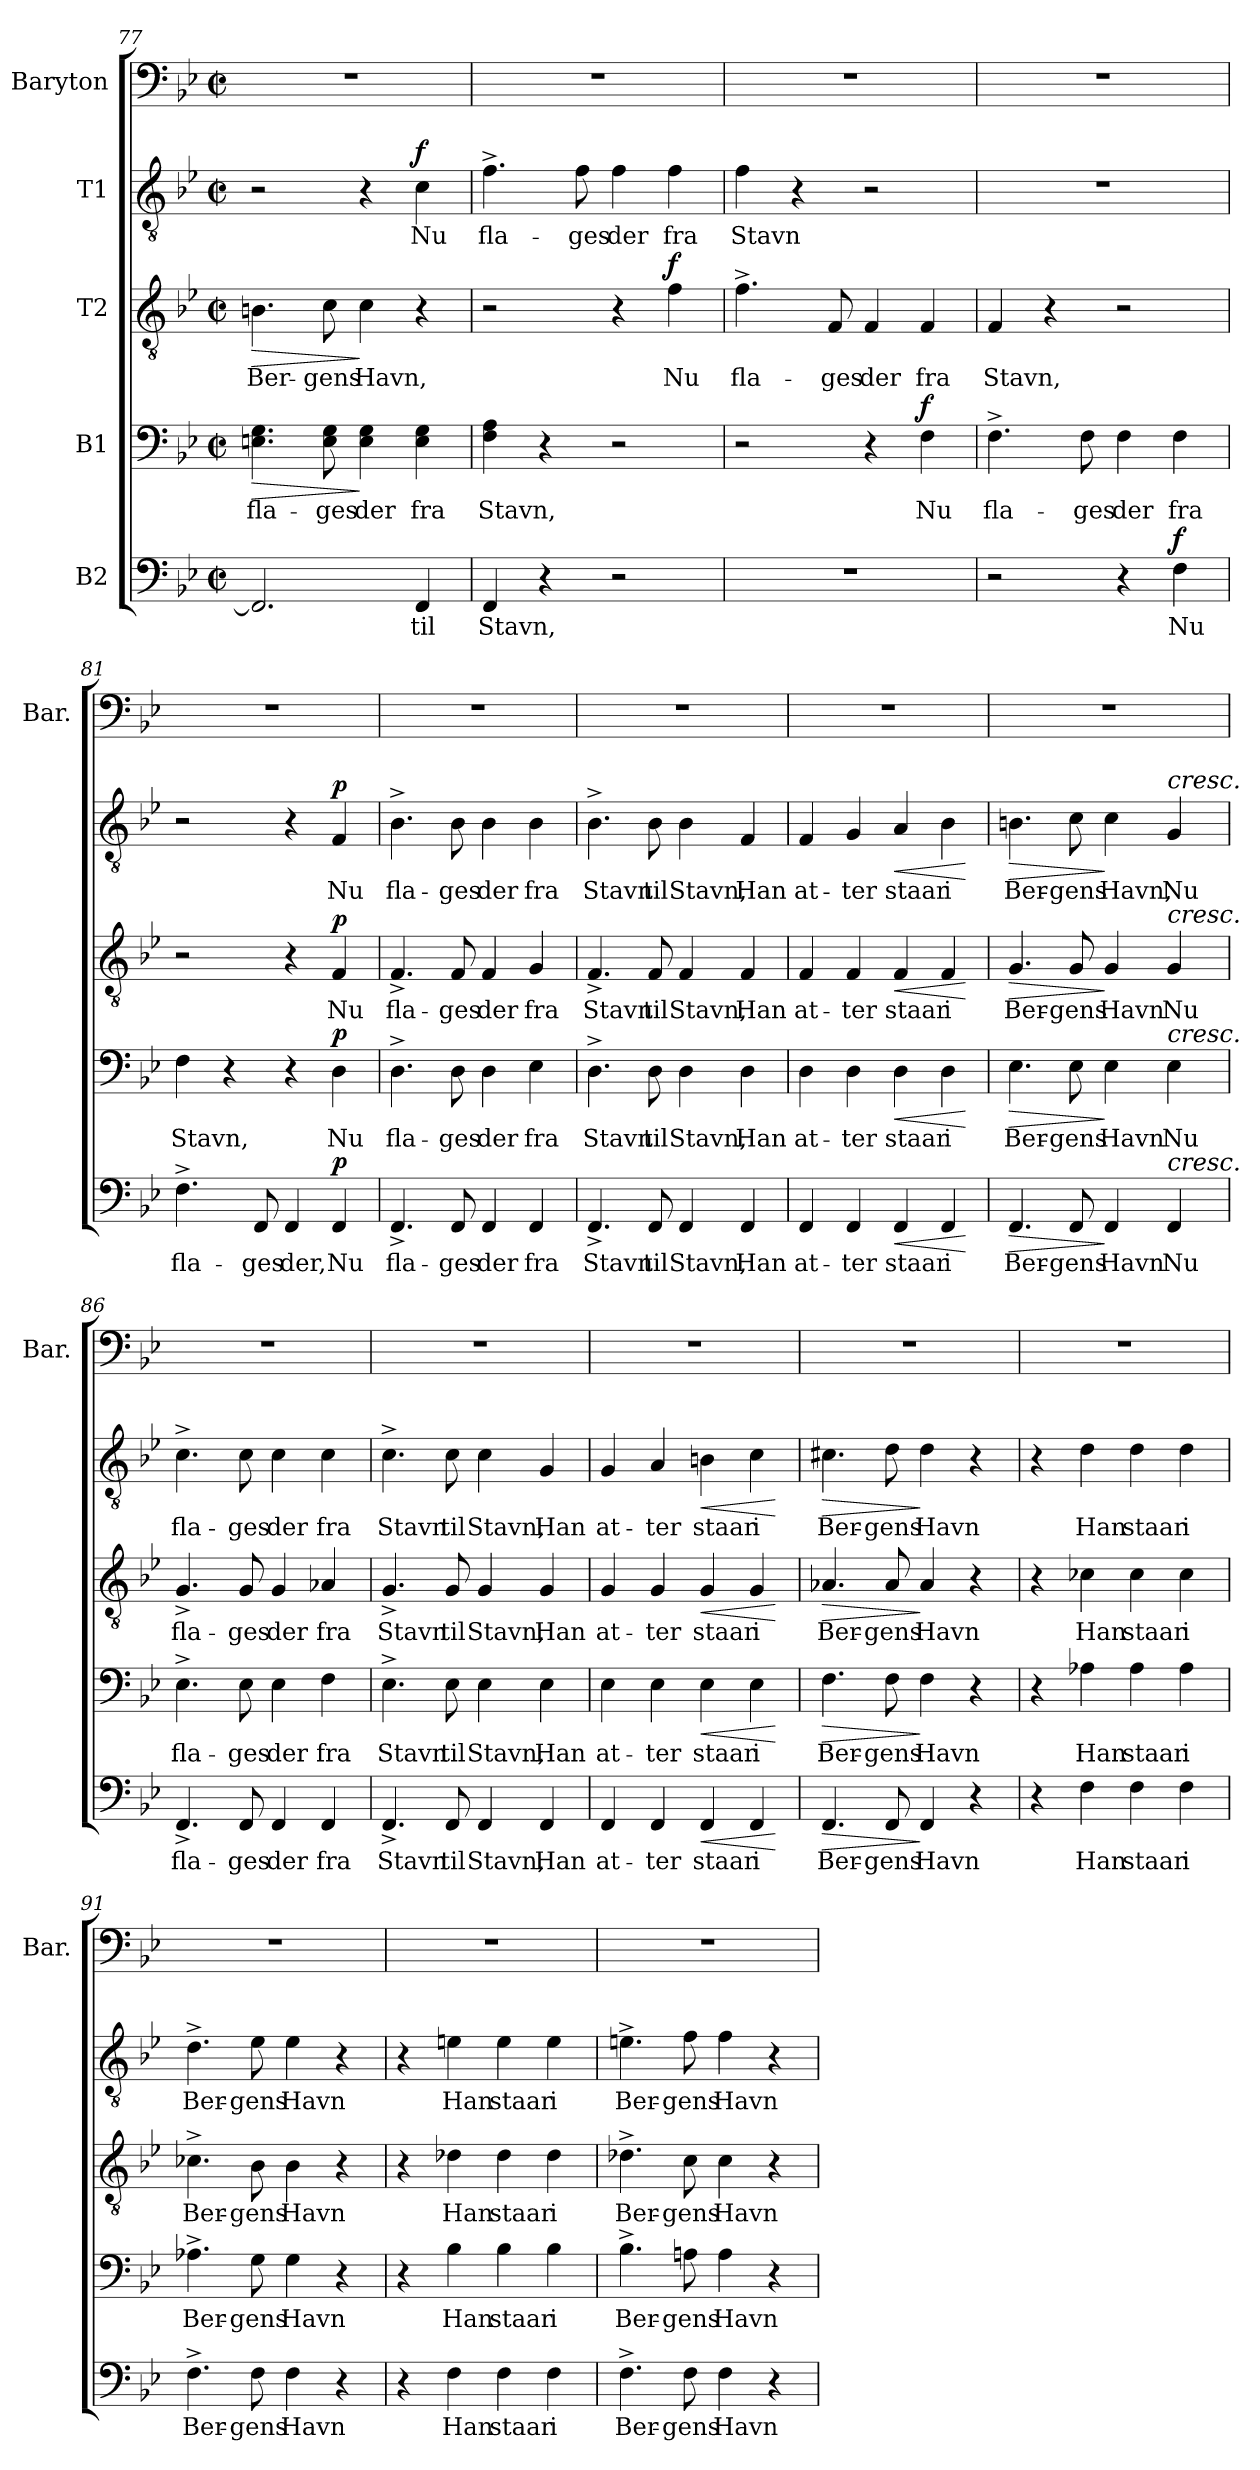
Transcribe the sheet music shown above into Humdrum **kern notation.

**kern	**text	**dynam	**kern	**text	**dynam	**kern	**text	**dynam	**kern	**text	**dynam	**kern
*part5	*part5	*part5	*part4	*part4	*part4	*part3	*part3	*part3	*part2	*part2	*part2	*part1
*staff5	*staff5	*staff5	*staff4	*staff4	*staff4	*staff3	*staff3	*staff3	*staff2	*staff2	*staff2	*staff1
*I"B2	*	*	*I"B1	*	*	*I"T2	*	*	*I"T1	*	*	*I"Baryton
*	*	*	*	*	*	*	*	*	*	*	*	*I'Bar.
*clefF4	*	*	*clefF4	*	*	*clefGv2	*	*	*clefGv2	*	*	*clefF4
*k[b-e-]	*	*	*k[b-e-]	*	*	*k[b-e-]	*	*	*k[b-e-]	*	*	*k[b-e-]
*M2/2	*	*	*M2/2	*	*	*M2/2	*	*	*M2/2	*	*	*M2/2
*met(c|)	*	*	*met(c|)	*	*	*met(c|)	*	*	*met(c|)	*	*	*met(c|)
=77	=77	=77	=77	=77	=77	=77	=77	=77	=77	=77	=77	=77
!	!	!	!	!LO:LY:b	!LO:HP:b	!	!LO:LY:b	!LO:HP:b	!	!	!	!
2.FF/]	.	.	4.En\ 4.G\	fla-	>	4.Bn\	Ber-	>	2r	.	.	1r
!	!	!	!	!LO:LY:b	!	!	!LO:LY:b	!	!	!	!	!
.	.	.	8E\ 8G\	-ges	.	8c\	-gens	.	.	.	.	.
!	!	!	!	!LO:LY:b	!	!	!LO:LY:b	!	!	!	!	!
.	.	.	4E\ 4G\	der	]	4c\	Havn,	]	4r	.	.	.
!	!LO:LY:b	!	!	!LO:LY:b	!	!	!	!	!	!LO:LY:b	!LO:DY:a	!
4FF/	til	.	4E\ 4G\	fra	.	4r	.	.	4c\	Nu	f	.
=78	=78	=78	=78	=78	=78	=78	=78	=78	=78	=78	=78	=78
!	!LO:LY:b	!	!	!LO:LY:b	!	!	!	!	!	!LO:LY:b	!	!
4FF/	Stavn,	.	4F\ 4A\	Stavn,	.	2r	.	.	4.f^\	fla-	.	1r
4r	.	.	4r	.	.	.	.	.	.	.	.	.
!	!	!	!	!	!	!	!	!	!	!LO:LY:b	!	!
.	.	.	.	.	.	.	.	.	8f\	-ges	.	.
!	!	!	!	!	!	!	!	!	!	!LO:LY:b	!	!
2r	.	.	2r	.	.	4r	.	.	4f\	der	.	.
!	!	!	!	!	!	!	!LO:LY:b	!LO:DY:a	!	!LO:LY:b	!	!
.	.	.	.	.	.	4f\	Nu	f	4f\	fra	.	.
!!LO:PB:g=z
=79	=79	=79	=79	=79	=79	=79	=79	=79	=79	=79	=79	=79
!	!	!	!	!	!	!	!LO:LY:b	!	!	!LO:LY:b	!	!
1r	.	.	2r	.	.	4.f^\	fla-	.	4f\	Stavn	.	1r
.	.	.	.	.	.	.	.	.	4r	.	.	.
!	!	!	!	!	!	!	!LO:LY:b	!	!	!	!	!
.	.	.	.	.	.	8F/	-ges	.	.	.	.	.
!	!	!	!	!	!	!	!LO:LY:b	!	!	!	!	!
.	.	.	4r	.	.	4F/	der	.	2r	.	.	.
!	!	!	!	!LO:LY:b	!LO:DY:a	!	!LO:LY:b	!	!	!	!	!
.	.	.	4F\	Nu	f	4F/	fra	.	.	.	.	.
=80	=80	=80	=80	=80	=80	=80	=80	=80	=80	=80	=80	=80
!	!	!	!	!LO:LY:b	!	!	!LO:LY:b	!	!	!	!	!
2r	.	.	4.F^\	fla-	.	4F/	Stavn,	.	1r	.	.	1r
.	.	.	.	.	.	4r	.	.	.	.	.	.
!	!	!	!	!LO:LY:b	!	!	!	!	!	!	!	!
.	.	.	8F\	-ges	.	.	.	.	.	.	.	.
!	!	!	!	!LO:LY:b	!	!	!	!	!	!	!	!
4r	.	.	4F\	der	.	2r	.	.	.	.	.	.
!	!LO:LY:b	!LO:DY:a	!	!LO:LY:b	!	!	!	!	!	!	!	!
4F\	Nu	f	4F\	fra	.	.	.	.	.	.	.	.
=81	=81	=81	=81	=81	=81	=81	=81	=81	=81	=81	=81	=81
!	!LO:LY:b	!	!	!LO:LY:b	!	!	!	!	!	!	!	!
4.F^\	fla-	.	4F\	Stavn,	.	2r	.	.	2r	.	.	1r
.	.	.	4r	.	.	.	.	.	.	.	.	.
!	!LO:LY:b	!	!	!	!	!	!	!	!	!	!	!
8FF/	-ges	.	.	.	.	.	.	.	.	.	.	.
!	!LO:LY:b	!	!	!	!	!	!	!	!	!	!	!
4FF/	der,	.	4r	.	.	4r	.	.	4r	.	.	.
!	!LO:LY:b	!LO:DY:a	!	!LO:LY:b	!LO:DY:a	!	!LO:LY:b	!LO:DY:a	!	!LO:LY:b	!LO:DY:a	!
4FF/	Nu	p	4D\	Nu	p	4F/	Nu	p	4F/	Nu	p	.
=82	=82	=82	=82	=82	=82	=82	=82	=82	=82	=82	=82	=82
!	!LO:LY:b	!	!	!LO:LY:b	!	!	!LO:LY:b	!	!	!LO:LY:b	!	!
4.FF^/	fla-	.	4.D^\	fla-	.	4.F^/	fla-	.	4.B-^\	fla-	.	1r
!	!LO:LY:b	!	!	!LO:LY:b	!	!	!LO:LY:b	!	!	!LO:LY:b	!	!
8FF/	-ges	.	8D\	-ges	.	8F/	-ges	.	8B-\	-ges	.	.
!	!LO:LY:b	!	!	!LO:LY:b	!	!	!LO:LY:b	!	!	!LO:LY:b	!	!
4FF/	der	.	4D\	der	.	4F/	der	.	4B-\	der	.	.
!	!LO:LY:b	!	!	!LO:LY:b	!	!	!LO:LY:b	!	!	!LO:LY:b	!	!
4FF/	fra	.	4E-\	fra	.	4G/	fra	.	4B-\	fra	.	.
=83	=83	=83	=83	=83	=83	=83	=83	=83	=83	=83	=83	=83
!	!LO:LY:b	!	!	!LO:LY:b	!	!	!LO:LY:b	!	!	!LO:LY:b	!	!
4.FF^/	Stavn	.	4.D^\	Stavn	.	4.F^/	Stavn	.	4.B-^\	Stavn	.	1r
!	!LO:LY:b	!	!	!LO:LY:b	!	!	!LO:LY:b	!	!	!LO:LY:b	!	!
8FF/	til	.	8D\	til	.	8F/	til	.	8B-\	til	.	.
!	!LO:LY:b	!	!	!LO:LY:b	!	!	!LO:LY:b	!	!	!LO:LY:b	!	!
4FF/	Stavn,	.	4D\	Stavn,	.	4F/	Stavn,	.	4B-\	Stavn,	.	.
!	!LO:LY:b	!	!	!LO:LY:b	!	!	!LO:LY:b	!	!	!LO:LY:b	!	!
4FF/	Han	.	4D\	Han	.	4F/	Han	.	4F/	Han	.	.
=84	=84	=84	=84	=84	=84	=84	=84	=84	=84	=84	=84	=84
!	!LO:LY:b	!	!	!LO:LY:b	!	!	!LO:LY:b	!	!	!LO:LY:b	!	!
4FF/	at-	.	4D\	at-	.	4F/	at-	.	4F/	at-	.	1r
!	!LO:LY:b	!	!	!LO:LY:b	!	!	!LO:LY:b	!	!	!LO:LY:b	!	!
4FF/	-ter	.	4D\	-ter	.	4F/	-ter	.	4G/	-ter	.	.
!	!LO:LY:b	!LO:HP:b	!	!LO:LY:b	!LO:HP:b	!	!LO:LY:b	!LO:HP:b	!	!LO:LY:b	!LO:HP:b	!
4FF/	staar	<	4D\	staar	<	4F/	staar	<	4A/	staar	<	.
!	!LO:LY:b	!	!	!LO:LY:b	!	!	!LO:LY:b	!	!	!LO:LY:b	!	!
4FF/	i	.	4D\	i	.	4F/	i	.	4B-\	i	.	.
.	.	[	.	.	[	.	.	[	.	.	[	.
=85	=85	=85	=85	=85	=85	=85	=85	=85	=85	=85	=85	=85
!	!LO:LY:b	!LO:HP:b	!	!LO:LY:b	!LO:HP:b	!	!LO:LY:b	!LO:HP:b	!	!LO:LY:b	!LO:HP:b	!
4.FF/	Ber-	>	4.E-\	Ber-	>	4.G/	Ber-	>	4.Bn\	Ber-	>	1r
!	!LO:LY:b	!	!	!LO:LY:b	!	!	!LO:LY:b	!	!	!LO:LY:b	!	!
8FF/	-gens	.	8E-\	-gens	.	8G/	-gens	.	8c\	-gens	.	.
!	!LO:LY:b	!	!	!LO:LY:b	!	!	!LO:LY:b	!	!	!LO:LY:b	!	!
4FF/	Havn	]	4E-\	Havn	]	4G/	Havn	]	4c\	Havn,	]	.
!	!	!	!	!	!	!	!	!	!LO:TX:a:i:t=cresc.	!	!	!
!	!	!	!	!	!	!LO:TX:a:i:t=cresc.	!	!	!	!	!	!
!	!	!	!LO:TX:a:i:t=cresc.	!	!	!	!	!	!	!	!	!
!LO:TX:a:i:t=cresc.	!	!	!	!	!	!	!	!	!	!	!	!
!	!LO:LY:b	!	!	!LO:LY:b	!	!	!LO:LY:b	!	!	!LO:LY:b	!	!
4FF/	Nu	.	4E-\	Nu	.	4G/	Nu	.	4G/	Nu	.	.
!!LO:LB:g=z
=86	=86	=86	=86	=86	=86	=86	=86	=86	=86	=86	=86	=86
!	!LO:LY:b	!	!	!LO:LY:b	!	!	!LO:LY:b	!	!	!LO:LY:b	!	!
4.FF^/	fla-	.	4.E-^\	fla-	.	4.G^/	fla-	.	4.c^\	fla-	.	1r
!	!LO:LY:b	!	!	!LO:LY:b	!	!	!LO:LY:b	!	!	!LO:LY:b	!	!
8FF/	-ges	.	8E-\	-ges	.	8G/	-ges	.	8c\	-ges	.	.
!	!LO:LY:b	!	!	!LO:LY:b	!	!	!LO:LY:b	!	!	!LO:LY:b	!	!
4FF/	der	.	4E-\	der	.	4G/	der	.	4c\	der	.	.
!	!LO:LY:b	!	!	!LO:LY:b	!	!	!LO:LY:b	!	!	!LO:LY:b	!	!
4FF/	fra	.	4F\	fra	.	4A-X/	fra	.	4c\	fra	.	.
=87	=87	=87	=87	=87	=87	=87	=87	=87	=87	=87	=87	=87
!	!LO:LY:b	!	!	!LO:LY:b	!	!	!LO:LY:b	!	!	!LO:LY:b	!	!
4.FF^/	Stavn	.	4.E-^\	Stavn	.	4.G^/	Stavn	.	4.c^\	Stavn	.	1r
!	!LO:LY:b	!	!	!LO:LY:b	!	!	!LO:LY:b	!	!	!LO:LY:b	!	!
8FF/	til	.	8E-\	til	.	8G/	til	.	8c\	til	.	.
!	!LO:LY:b	!	!	!LO:LY:b	!	!	!LO:LY:b	!	!	!LO:LY:b	!	!
4FF/	Stavn,	.	4E-\	Stavn,	.	4G/	Stavn,	.	4c\	Stavn,	.	.
!	!LO:LY:b	!	!	!LO:LY:b	!	!	!LO:LY:b	!	!	!LO:LY:b	!	!
4FF/	Han	.	4E-\	Han	.	4G/	Han	.	4G/	Han	.	.
=88	=88	=88	=88	=88	=88	=88	=88	=88	=88	=88	=88	=88
!	!LO:LY:b	!	!	!LO:LY:b	!	!	!LO:LY:b	!	!	!LO:LY:b	!	!
4FF/	at-	.	4E-\	at-	.	4G/	at-	.	4G/	at-	.	1r
!	!LO:LY:b	!	!	!LO:LY:b	!	!	!LO:LY:b	!	!	!LO:LY:b	!	!
4FF/	-ter	.	4E-\	-ter	.	4G/	-ter	.	4A/	-ter	.	.
!	!LO:LY:b	!LO:HP:b	!	!LO:LY:b	!LO:HP:b	!	!LO:LY:b	!LO:HP:b	!	!LO:LY:b	!LO:HP:b	!
4FF/	staar	<	4E-\	staar	<	4G/	staar	<	4Bn\	staar	<	.
!	!LO:LY:b	!	!	!LO:LY:b	!	!	!LO:LY:b	!	!	!LO:LY:b	!	!
4FF/	i	.	4E-\	i	.	4G/	i	.	4c\	i	.	.
.	.	[	.	.	[	.	.	[	.	.	[	.
=89	=89	=89	=89	=89	=89	=89	=89	=89	=89	=89	=89	=89
!	!LO:LY:b	!LO:HP:b	!	!LO:LY:b	!LO:HP:b	!	!LO:LY:b	!LO:HP:b	!	!LO:LY:b	!LO:HP:b	!
4.FF/	Ber-	>	4.F\	Ber-	>	4.A-X/	Ber-	>	4.c#X\	Ber-	>	1r
!	!LO:LY:b	!	!	!LO:LY:b	!	!	!LO:LY:b	!	!	!LO:LY:b	!	!
8FF/	-gens	.	8F\	-gens	.	8A-/	-gens	.	8d\	-gens	.	.
!	!LO:LY:b	!	!	!LO:LY:b	!	!	!LO:LY:b	!	!	!LO:LY:b	!	!
4FF/	Havn	]	4F\	Havn	]	4A-/	Havn	]	4d\	Havn	]	.
4r	.	.	4r	.	.	4r	.	.	4r	.	.	.
=90	=90	=90	=90	=90	=90	=90	=90	=90	=90	=90	=90	=90
4r	.	.	4r	.	.	4r	.	.	4r	.	.	1r
!	!LO:LY:b	!	!	!LO:LY:b	!	!	!LO:LY:b	!	!	!LO:LY:b	!	!
4F\	Han	.	4A-X\	Han	.	4c-X\	Han	.	4d\	Han	.	.
!	!LO:LY:b	!	!	!LO:LY:b	!	!	!LO:LY:b	!	!	!LO:LY:b	!	!
4F\	staar	.	4A-\	staar	.	4c-\	staar	.	4d\	staar	.	.
!	!LO:LY:b	!	!	!LO:LY:b	!	!	!LO:LY:b	!	!	!LO:LY:b	!	!
4F\	i	.	4A-\	i	.	4c-\	i	.	4d\	i	.	.
=91	=91	=91	=91	=91	=91	=91	=91	=91	=91	=91	=91	=91
!	!LO:LY:b	!	!	!LO:LY:b	!	!	!LO:LY:b	!	!	!LO:LY:b	!	!
4.F^\	Ber-	.	4.A-X^\	Ber-	.	4.c-X^\	Ber-	.	4.d^\	Ber-	.	1r
!	!LO:LY:b	!	!	!LO:LY:b	!	!	!LO:LY:b	!	!	!LO:LY:b	!	!
8F\	-gens	.	8G\	-gens	.	8B-\	-gens	.	8e-\	-gens	.	.
!	!LO:LY:b	!	!	!LO:LY:b	!	!	!LO:LY:b	!	!	!LO:LY:b	!	!
4F\	Havn	.	4G\	Havn	.	4B-\	Havn	.	4e-\	Havn	.	.
4r	.	.	4r	.	.	4r	.	.	4r	.	.	.
=92	=92	=92	=92	=92	=92	=92	=92	=92	=92	=92	=92	=92
4r	.	.	4r	.	.	4r	.	.	4r	.	.	1r
!	!LO:LY:b	!	!	!LO:LY:b	!	!	!LO:LY:b	!	!	!LO:LY:b	!	!
4F\	Han	.	4B-\	Han	.	4d-X\	Han	.	4en\	Han	.	.
!	!LO:LY:b	!	!	!LO:LY:b	!	!	!LO:LY:b	!	!	!LO:LY:b	!	!
4F\	staar	.	4B-\	staar	.	4d-\	staar	.	4e\	staar	.	.
!	!LO:LY:b	!	!	!LO:LY:b	!	!	!LO:LY:b	!	!	!LO:LY:b	!	!
4F\	i	.	4B-\	i	.	4d-\	i	.	4e\	i	.	.
=93	=93	=93	=93	=93	=93	=93	=93	=93	=93	=93	=93	=93
!	!LO:LY:b	!	!	!LO:LY:b	!	!	!LO:LY:b	!	!	!LO:LY:b	!	!
4.F^\	Ber-	.	4.B-^\	Ber-	.	4.d-X^\	Ber-	.	4.en^\	Ber-	.	1r
!	!LO:LY:b	!	!	!LO:LY:b	!	!	!LO:LY:b	!	!	!LO:LY:b	!	!
8F\	-gens	.	8An\	-gens	.	8c\	-gens	.	8f\	-gens	.	.
!	!LO:LY:b	!	!	!LO:LY:b	!	!	!LO:LY:b	!	!	!LO:LY:b	!	!
4F\	Havn	.	4A\	Havn	.	4c\	Havn	.	4f\	Havn	.	.
4r	.	.	4r	.	.	4r	.	.	4r	.	.	.
=	=	=	=	=	=	=	=	=	=	=	=	=
*-	*-	*-	*-	*-	*-	*-	*-	*-	*-	*-	*-	*-
